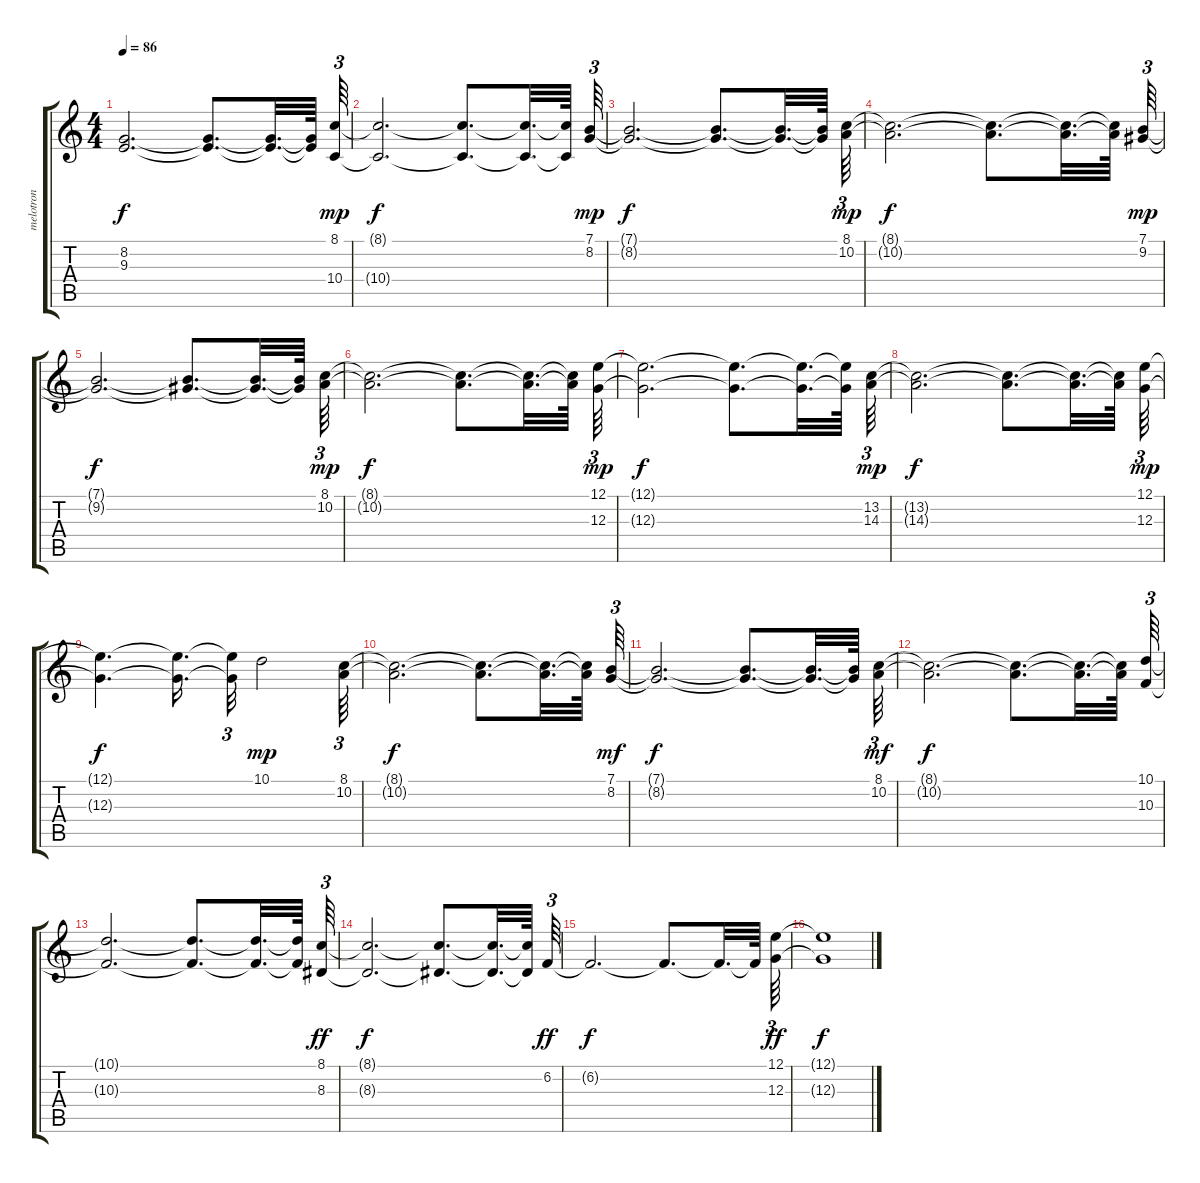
\track ("melotron" "melotron") {instrument stringensemble1}
\staff {score tabs}
\tuning (E4 B3 G3 D3 A2 E2) {hide}
\ts (4 4)
\tempo 86
\clef g2
\ks c
(8.2{t} 9.3{t}).2{d dy f} (8.2{t} 9.3{t}).8{d} (8.2{t} 9.3{t}).32{d} (8.2{t} 9.3{t}).64 (8.1 10.4).64{tu (3 2) dy mp} |
(8.1{t} 10.4{t}).2{d dy f} (8.1{t} 10.4{t}).8{d} (8.1{t} 10.4{t}).32{d} (8.1{t} 10.4{t}).64 (7.1 8.2).64{tu (3 2) dy mp} |
(7.1{t} 8.2{t}).2{d dy f} (7.1{t} 8.2{t}).8{d} (7.1{t} 8.2{t}).32{d} (7.1{t} 8.2{t}).64 (8.1 10.2).64{tu (3 2) dy mp} |
(8.1{t} 10.2{t}).2{d dy f} (8.1{t} 10.2{t}).8{d} (8.1{t} 10.2{t}).32{d} (8.1{t} 10.2{t}).64 (7.1 9.2).64{tu (3 2) dy mp} |
(7.1{t} 9.2{t}).2{d dy f} (7.1{t} 9.2{t}).8{d} (7.1{t} 9.2{t}).32{d} (7.1{t} 9.2{t}).64 (8.1 10.2).64{tu (3 2) dy mp} |
(8.1{t} 10.2{t}).2{d dy f} (8.1{t} 10.2{t}).8{d} (8.1{t} 10.2{t}).32{d} (8.1{t} 10.2{t}).64 (12.1 12.3).64{tu (3 2) dy mp} |
(12.1{t} 12.3{t}).2{d dy f} (12.1{t} 12.3{t}).8{d} (12.1{t} 12.3{t}).32{d} (12.1{t} 12.3{t}).64 (13.2 14.3).64{tu (3 2) dy mp} |
(13.2{t} 14.3{t}).2{d dy f} (13.2{t} 14.3{t}).8{d} (13.2{t} 14.3{t}).32{d} (13.2{t} 14.3{t}).64 (12.1 12.3).64{tu (3 2) dy mp} |
(12.1{t} 12.3{t}).4{d dy f} (12.1{t} 12.3{t}).16{d} (12.1{t} 12.3{t}).32{tu (3 2)} 10.1.2{dy mp} (8.1 10.2).64{tu (3 2)} |
(8.1{t} 10.2{t}).2{d dy f} (8.1{t} 10.2{t}).8{d} (8.1{t} 10.2{t}).32{d} (8.1{t} 10.2{t}).64 (7.1 8.2).64{tu (3 2) dy mf} |
(7.1{t} 8.2{t}).2{d dy f} (7.1{t} 8.2{t}).8{d} (7.1{t} 8.2{t}).32{d} (7.1{t} 8.2{t}).64 (8.1 10.2).64{tu (3 2) dy mf} |
(8.1{t} 10.2{t}).2{d dy f} (8.1{t} 10.2{t}).8{d} (8.1{t} 10.2{t}).32{d} (8.1{t} 10.2{t}).64 (10.1 10.3).64{tu (3 2)} |
(10.1{t} 10.3{t}).2{d} (10.1{t} 10.3{t}).8{d} (10.1{t} 10.3{t}).32{d} (10.1{t} 10.3{t}).64 (8.1 8.3).64{tu (3 2) dy ff volume 15} |
(8.1{t} 8.3{t}).2{d dy f} (8.1{t} 8.3{t}).8{d} (8.1{t} 8.3{t}).32{d} (8.1{t} 8.3{t}).64 6.2.64{tu (3 2) dy ff} |
6.2{t}.2{d dy f} 6.2{t}.8{d} 6.2{t}.32{d} 6.2{t}.64 (12.1 12.3).64{tu (3 2) dy ff} |
(12.1{t} 12.3{t}).1{dy f}
